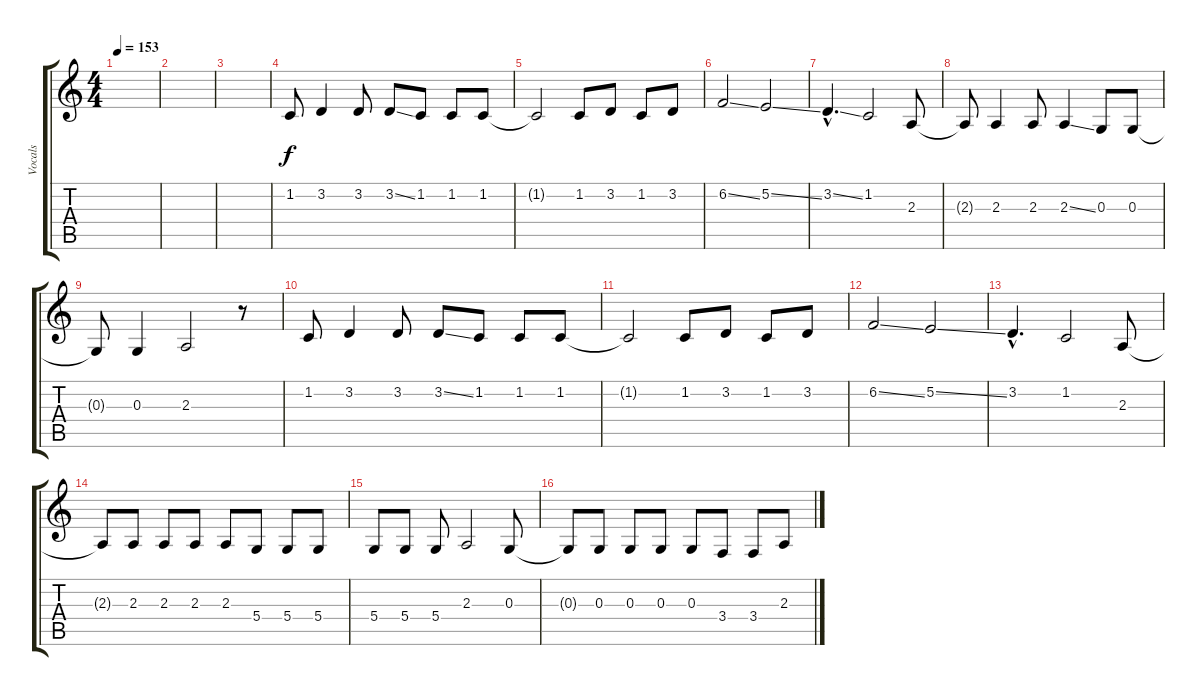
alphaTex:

\track ("Vocals" "Vocals") {instrument lead2sawtooth}
\staff {score tabs}
\tuning (E4 B3 G3 D3 A2 E2) {hide}
\ts (4 4)
\tempo 153
\clef g2
\ks c
|
|
|
1.2.8 3.2.4 3.2.8 3.2{ss}.8 1.2.8 1.2.8 1.2.8 |
1.2{t}.2 1.2.8 3.2.8 1.2.8 3.2.8 |
6.2{ss}.2 5.2{ss}.2 |
3.2{ss hac}.4{d} 1.2.2 2.3.8 |
2.3{t}.8 2.3.4 2.3.8 2.3{ss}.4 0.3.8 0.3.8 |
0.3{t}.8 0.3.4 2.3.2 r.8 |
1.2.8 3.2.4 3.2.8 3.2{ss}.8 1.2.8 1.2.8 1.2.8 |
1.2{t}.2 1.2.8 3.2.8 1.2.8 3.2.8 |
6.2{ss}.2 5.2{ss}.2 |
3.2{hac}.4{d} 1.2.2 2.3.8 |
2.3{t}.8 2.3.8 2.3.8 2.3.8 2.3.8 5.4.8 5.4.8 5.4.8 |
5.4.8 5.4.8 5.4.8 2.3.2 0.3.8 |
0.3{t}.8 0.3.8 0.3.8 0.3.8 0.3.8 3.4.8 3.4.8 2.3.8
